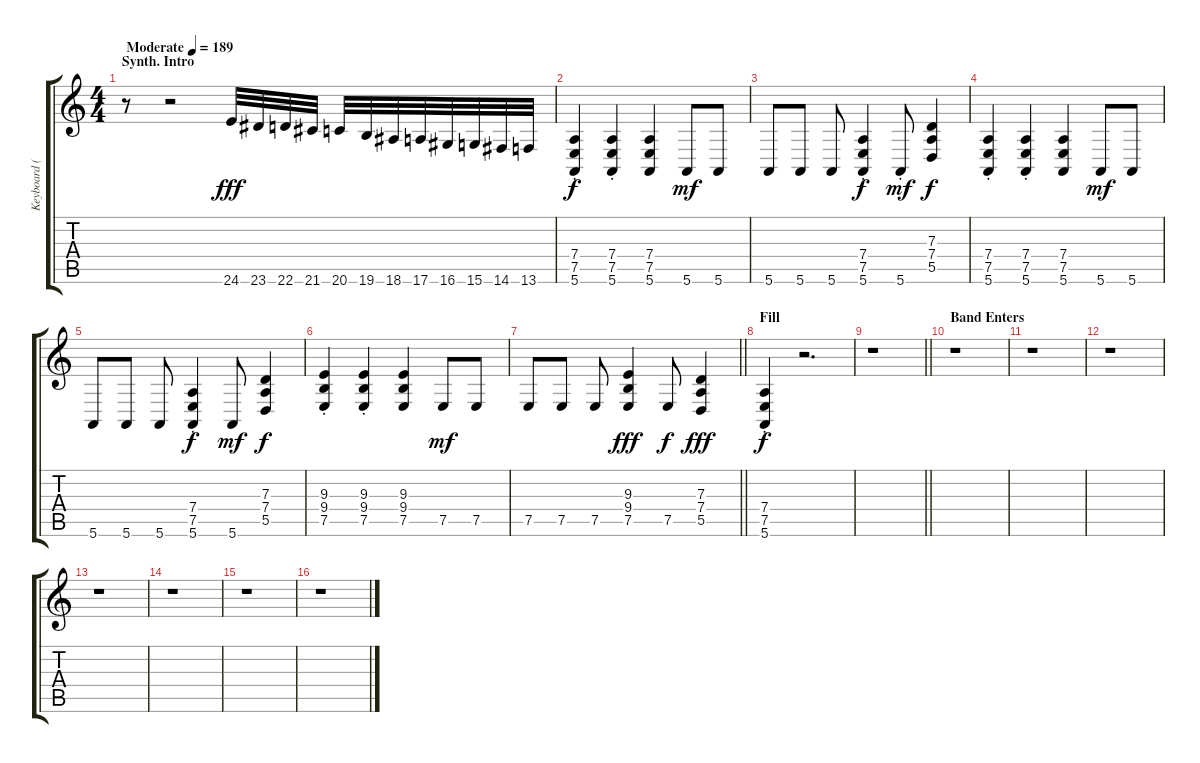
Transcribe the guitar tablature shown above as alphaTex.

\track ("Keyboard (Church Like)" "Keyboard (") {instrument drawbarorgan}
\staff {score tabs}
\tuning (E4 B3 G3 D3 A2 E2) {hide}
\ts (4 4)
\section ("" "Synth. Intro")
\tempo (189 "Moderate")
\clef g2
\ks c
r.8{dy fff instrument drawbarorgan} r.2 24.6.32 23.6.32 22.6.32 21.6.32 20.6.32 19.6.32 18.6.32 17.6.32 16.6.32 15.6.32 14.6.32 13.6.32 |
(7.4{st} 7.5{st} 5.6{st}).4{dy f} (7.4{st} 7.5{st} 5.6{st}).4 (7.4 7.5 5.6).4 5.6.8{dy mf} 5.6.8 |
5.6.8 5.6.8 5.6.8 (7.4{st} 7.5{st} 5.6{st}).4{dy f} 5.6{st}.8{dy mf} (7.3 7.4 5.5).4{dy f} |
(7.4{st} 7.5{st} 5.6{st}).4 (7.4{st} 7.5{st} 5.6{st}).4 (7.4 7.5 5.6).4 5.6.8{dy mf} 5.6.8 |
5.6.8 5.6.8 5.6.8 (7.4{st} 7.5{st} 5.6{st}).4{dy f} 5.6.8{dy mf} (7.3 7.4 5.5).4{dy f} |
(9.3{st} 9.4{st} 7.5{st}).4 (9.3{st} 9.4{st} 7.5{st}).4 (9.3 9.4 7.5).4 7.5.8{dy mf} 7.5.8 |
\barLineRight lightlight
7.5.8 7.5.8 7.5.8 (9.3 9.4 7.5).4{dy fff} 7.5.8{dy f} (7.3 7.4 5.5).4{dy fff} |
\section ("" "Fill")
(7.4{st} 7.5{st} 5.6{st}).4{dy f} r.2{d} |
\barLineRight lightlight
r.1 |
\section ("" "Band Enters")
r.1 |
r.1 |
r.1 |
r.1 |
r.1 |
r.1 |
r.1
